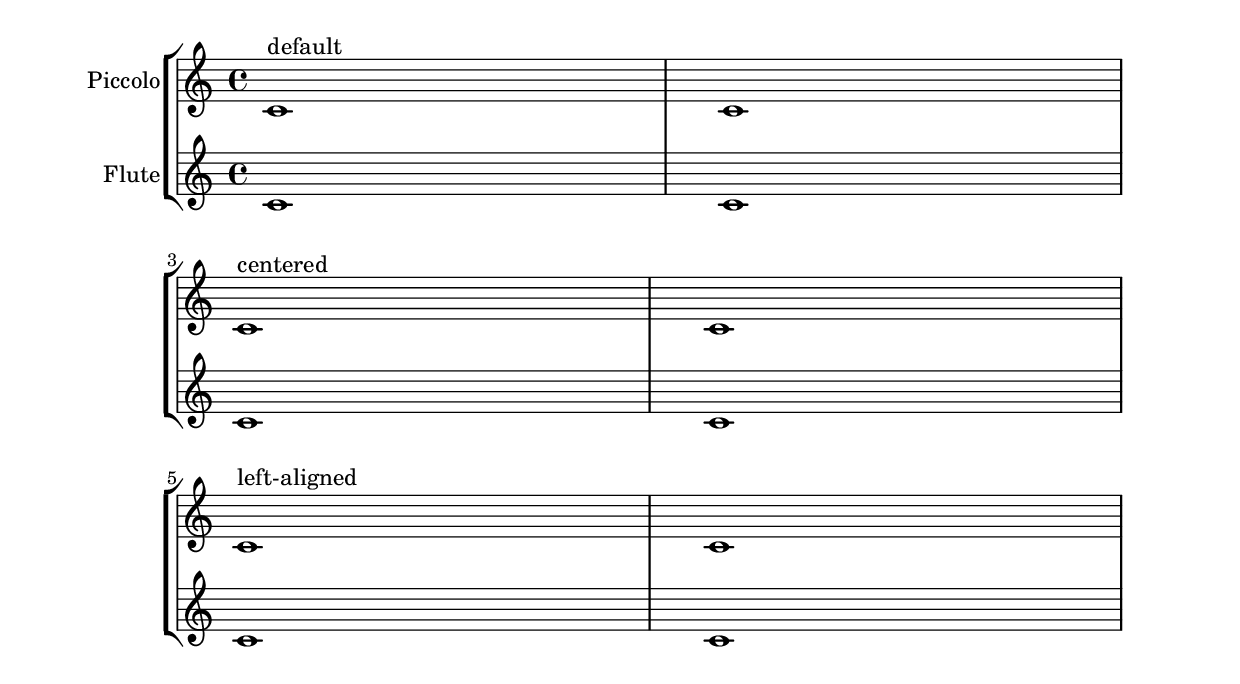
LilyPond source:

%% Do not edit this file; it is auto-generated from LSR http://lsr.dsi.unimi.it
%% This file is in the public domain.
\version "2.11.48"

\header {
  lsrtags = "text, paper-and-layout, titles"

  texidoc = "
Instrument names are generally printed to the left of the staves. To
align the names of several different intruments, put them in a
@code{\\markup} block and use one of the following possibilites:

* 
    Right-aligned instrument names: this is the default behavior
  
* 
    Center-aligned instrument names: using the @code{\\hcenter-in #n}
command
    places the instrument names inside a padded box, with @code{n} being
the width
    of the box
  
* 
    Left-aligned instrument names: the names are printed on top of an
    empty box, using the @code{\\combine} command
    with an @code{\\hspace #n} object.
  


"
  doctitle = "Aligning and centering instrument names"
} % begin verbatim
\paper {
  indent = #0
  left-margin = #30
  line-width = #160
}

\new StaffGroup \relative c' <<
  \new Staff {
    \set Staff.instrumentName = #"Piccolo"
    c1^"default" | c \break
    \set Staff.instrumentName = \markup { \hcenter-in #10 Piccolo }
    c1^"centered" | c \break
    \set Staff.instrumentName = \markup { \combine \hspace #8 Piccolo }
    c1^"left-aligned" | c
  } 
  \new Staff {
    \set Staff.instrumentName = #"Flute"
    c1 | c \break
    \set Staff.instrumentName = \markup { \hcenter-in #10 Flute }
    c1 | c \break
    \set Staff.instrumentName = \markup { \combine \hspace #8 Flute }
    c1 | c
  }
>>
